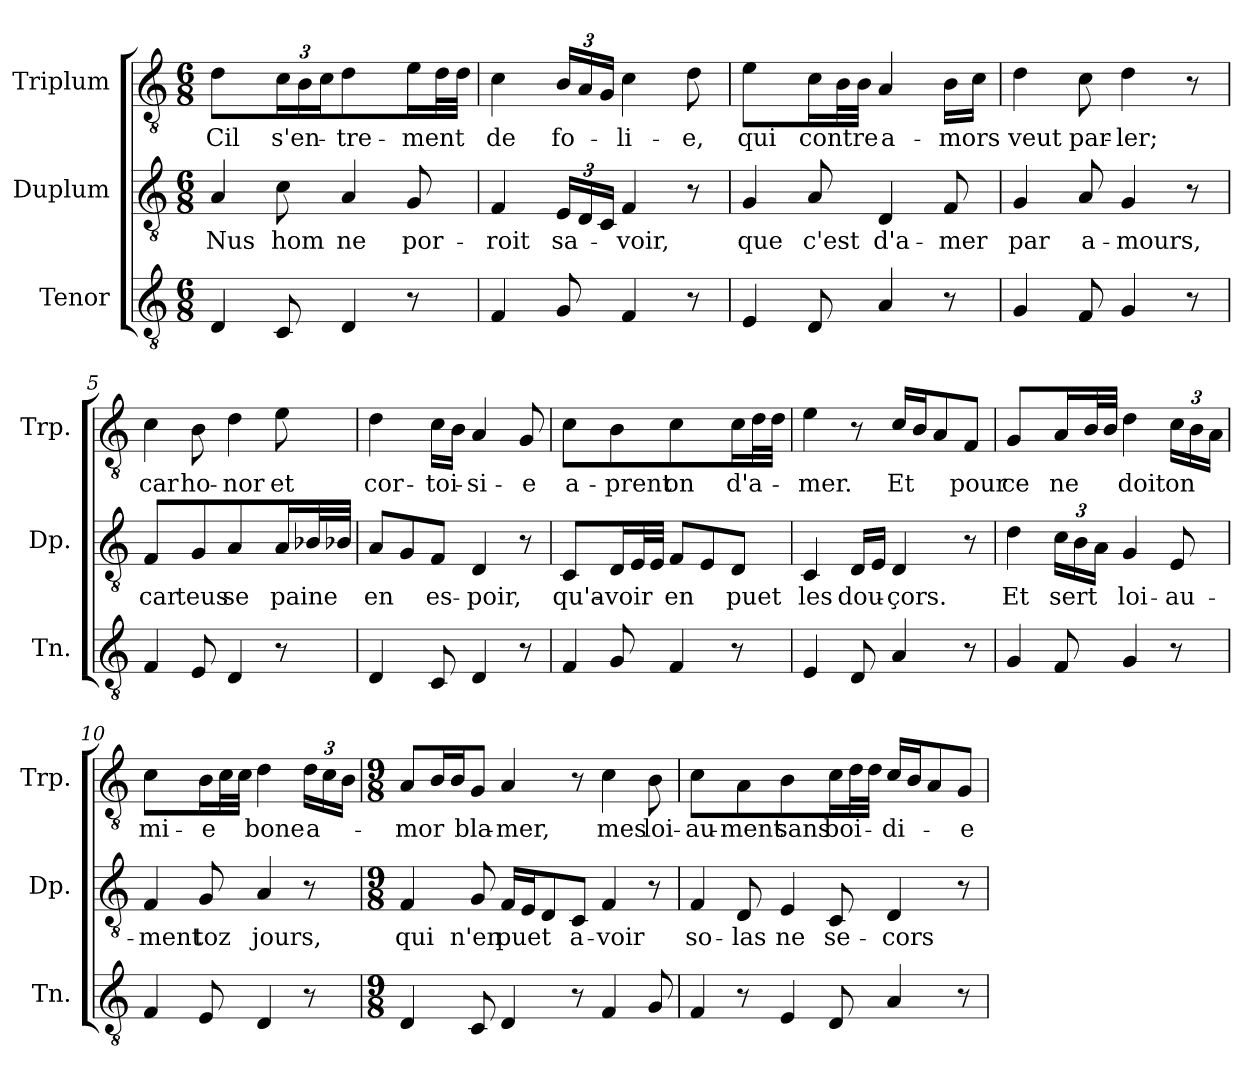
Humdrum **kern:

**kern	**kern	**text	**kern	**text
*part3	*part2	*part2	*part1	*part1
*staff3	*staff2	*staff2	*staff1	*staff1
*I"Tenor	*I"Duplum	*	*I"Triplum	*
*I'Tn.	*I'Dp.	*	*I'Trp.	*
*clefGv2	*clefGv2	*	*clefGv2	*
*k[]	*k[]	*	*k[]	*
*M6/8	*M6/8	*	*M6/8	*
=1	=1	=1	=1	=1
!	!	!LO:LY:b	!	!LO:LY:b
4D/	4A/	Nus	4d\	Cil
!	!	!LO:LY:b	!	!
*	*	*	*Xbrackettup	*
!	!	!	!	!LO:LY:b
8C/	8c\	hom	24c\LL	s'en-
.	.	.	24B\	.
.	.	.	24c\JJ	.
!	!	!LO:LY:b	!	!LO:LY:b
4D/	4A/	ne	4d\	-tre-
!	!	!LO:LY:b	!	!LO:LY:b
8r	8G/	por-	16e\LL	-ment
*	*	*	*tremolo	*
.	.	.	32d\	.
.	.	.	32d\JJJ	.
*	*	*	*Xtremolo	*
=2	=2	=2	=2	=2
!	!	!LO:LY:b	!	!LO:LY:b
4F/	4F/	-roit	4c\	de
*	*Xbrackettup	*	*	*
!	!	!LO:LY:b	!	!LO:LY:b
8G/	24E/LL	sa-	24B/LL	fo-
.	24D/	.	24A/	.
.	24C/JJ	.	24G/JJ	.
!	!	!LO:LY:b	!	!LO:LY:b
4F/	4F/	-voir,	4c\	-li-
!	!	!	!	!LO:LY:b
8r	8r	.	8d\	-e,
=3	=3	=3	=3	=3
!	!	!LO:LY:b	!	!LO:LY:b
4E/	4G/	que	4e\	qui
!	!	!LO:LY:b	!	!LO:LY:b
8D/	8A/	c'est	16c\LL	contre
*	*	*	*tremolo	*
.	.	.	32B\	.
.	.	.	32B\JJJ	.
*	*	*	*Xtremolo	*
!	!	!LO:LY:b	!	!LO:LY:b
4A/	4D/	d'a-	4A/	a-
!	!	!LO:LY:b	!	!LO:LY:b
8r	8F/	-mer	16B\LL	-mors
.	.	.	16c\JJ	.
=4	=4	=4	=4	=4
!	!	!LO:LY:b	!	!LO:LY:b
4G/	4G/	par	4d\	veut
!	!	!LO:LY:b	!	!LO:LY:b
8F/	8A/	a-	8c\	par-
!	!	!LO:LY:b	!	!LO:LY:b
4G/	4G/	-mours,	4d\	-ler;
8r	8r	.	8r	.
=5	=5	=5	=5	=5
!	!	!LO:LY:b	!	!LO:LY:b
4F/	4F/	car	4c\	car
!	!	!LO:LY:b	!	!LO:LY:b
8E/	8G/	teus	8B\	ho-
!	!	!LO:LY:b	!	!LO:LY:b
4D/	4A/	se	4d\	-nor
!	!	!LO:LY:b	!	!LO:LY:b
8r	16A/LL	paine	8e\	et
*	*tremolo	*	*	*
.	32B-X/	.	.	.
.	32B-X/JJJ	.	.	.
*	*Xtremolo	*	*	*
!!LO:LB:g=z
=6	=6	=6	=6	=6
!	!	!LO:LY:b	!	!LO:LY:b
4D/	8A/L	en	4d\	cor-
.	8G/	.	.	.
!	!	!LO:LY:b	!	!LO:LY:b
8C/	8F/J	es-	16c\LL	-toi-
.	.	.	16B\JJ	.
!	!	!LO:LY:b	!	!LO:LY:b
4D/	4D/	-poir,	4A/	-si-
!	!	!	!	!LO:LY:b
8r	8r	.	8G/	-e
=7	=7	=7	=7	=7
!	!	!LO:LY:b	!	!LO:LY:b
4F/	4C/	qu'a-	4c\	a-
!	!	!LO:LY:b	!	!LO:LY:b
8G/	16D/LL	-voir	8B\	-prent
*	*tremolo	*	*	*
.	32E/	.	.	.
.	32E/JJJ	.	.	.
*	*Xtremolo	*	*	*
!	!	!LO:LY:b	!	!LO:LY:b
4F/	8F/L	en	4c\	on
.	8E/	.	.	.
!	!	!LO:LY:b	!	!LO:LY:b
8r	8D/J	puet	16c\LL	d'a-
*	*	*	*tremolo	*
.	.	.	32d\	.
.	.	.	32d\JJJ	.
*	*	*	*Xtremolo	*
=8	=8	=8	=8	=8
!	!	!LO:LY:b	!	!LO:LY:b
4E/	4C/	les	4e\	-mer.
!	!	!LO:LY:b	!	!
8D/	16D/LL	dou-	8r	.
.	16E/JJ	.	.	.
!	!	!LO:LY:b	!	!LO:LY:b
4A/	4D/	-çors.	16c/LL	Et
.	.	.	16B/J	.
.	.	.	8A/	.
!	!	!	!	!LO:LY:b
8r	8r	.	8F/J	pour
=9	=9	=9	=9	=9
!	!	!LO:LY:b	!	!LO:LY:b
4G/	4d\	Et	4G/	ce
!	!	!LO:LY:b	!	!LO:LY:b
8F/	24c\LL	sert	16A/LL	ne
.	24B\	.	.	.
*	*	*	*tremolo	*
.	.	.	32B/	.
.	24A\JJ	.	.	.
.	.	.	32B/JJJ	.
*	*	*	*Xtremolo	*
!	!	!LO:LY:b	!	!LO:LY:b
4G/	4G/	loi-	4d\	doit
!	!	!LO:LY:b	!	!LO:LY:b
8r	8E/	-au-	24c\LL	on
.	.	.	24B\	.
.	.	.	24A\JJ	.
=10	=10	=10	=10	=10
!	!	!LO:LY:b	!	!LO:LY:b
4F/	4F/	-ment	4c\	mi-
!	!	!LO:LY:b	!	!LO:LY:b
8E/	8G/	toz	16B\LL	-e
*	*	*	*tremolo	*
.	.	.	32c\	.
.	.	.	32c\JJJ	.
*	*	*	*Xtremolo	*
!	!	!LO:LY:b	!	!LO:LY:b
4D/	4A/	jours,	4d\	bone
!	!	!	!	!LO:LY:b
8r	8r	.	24d\LL	a-
.	.	.	24c\	.
.	.	.	24B\JJ	.
!!LO:LB:g=z
=11	=11	=11	=11	=11
*M9/8	*M9/8	*	*M9/8	*
!	!	!LO:LY:b	!	!LO:LY:b
4D/	4F/	qui	8A/L	-mor
*	*	*	*tremolo	*
.	.	.	16B/	.
.	.	.	16B/	.
*	*	*	*Xtremolo	*
!	!	!LO:LY:b	!	!LO:LY:b
8C/	8G/	n'en	8G/J	bla-
!	!	!LO:LY:b	!	!LO:LY:b
4D/	16F/LL	puet	4A/	-mer,
.	16E/J	.	.	.
.	8D/	.	.	.
!	!	!LO:LY:b	!	!
8r	8C/J	a-	8r	.
!	!	!LO:LY:b	!	!LO:LY:b
4F/	4F/	-voir	4c\	mes
!	!	!	!	!LO:LY:b
8G/	8r	.	8B\	loi-
=12	=12	=12	=12	=12
!	!	!LO:LY:b	!	!LO:LY:b
4F/	4F/	so-	4c\	-au-
!	!	!LO:LY:b	!	!LO:LY:b
8r	8D/	-las	8A/	-ment
!	!	!LO:LY:b	!	!LO:LY:b
4E/	4E/	ne	4B\	sans
!	!	!LO:LY:b	!	!LO:LY:b
8D/	8C/	se-	16c\LL	boi-
*	*	*	*tremolo	*
.	.	.	32d\	.
.	.	.	32d\JJJ	.
*	*	*	*Xtremolo	*
!	!	!LO:LY:b	!	!LO:LY:b
4A/	4D/	-cors	16c/LL	-di-
.	.	.	16B/J	.
.	.	.	8A/	.
!	!	!	!	!LO:LY:b
8r	8r	.	8G/J	-e
=	=	=	=	=
*-	*-	*-	*-	*-
